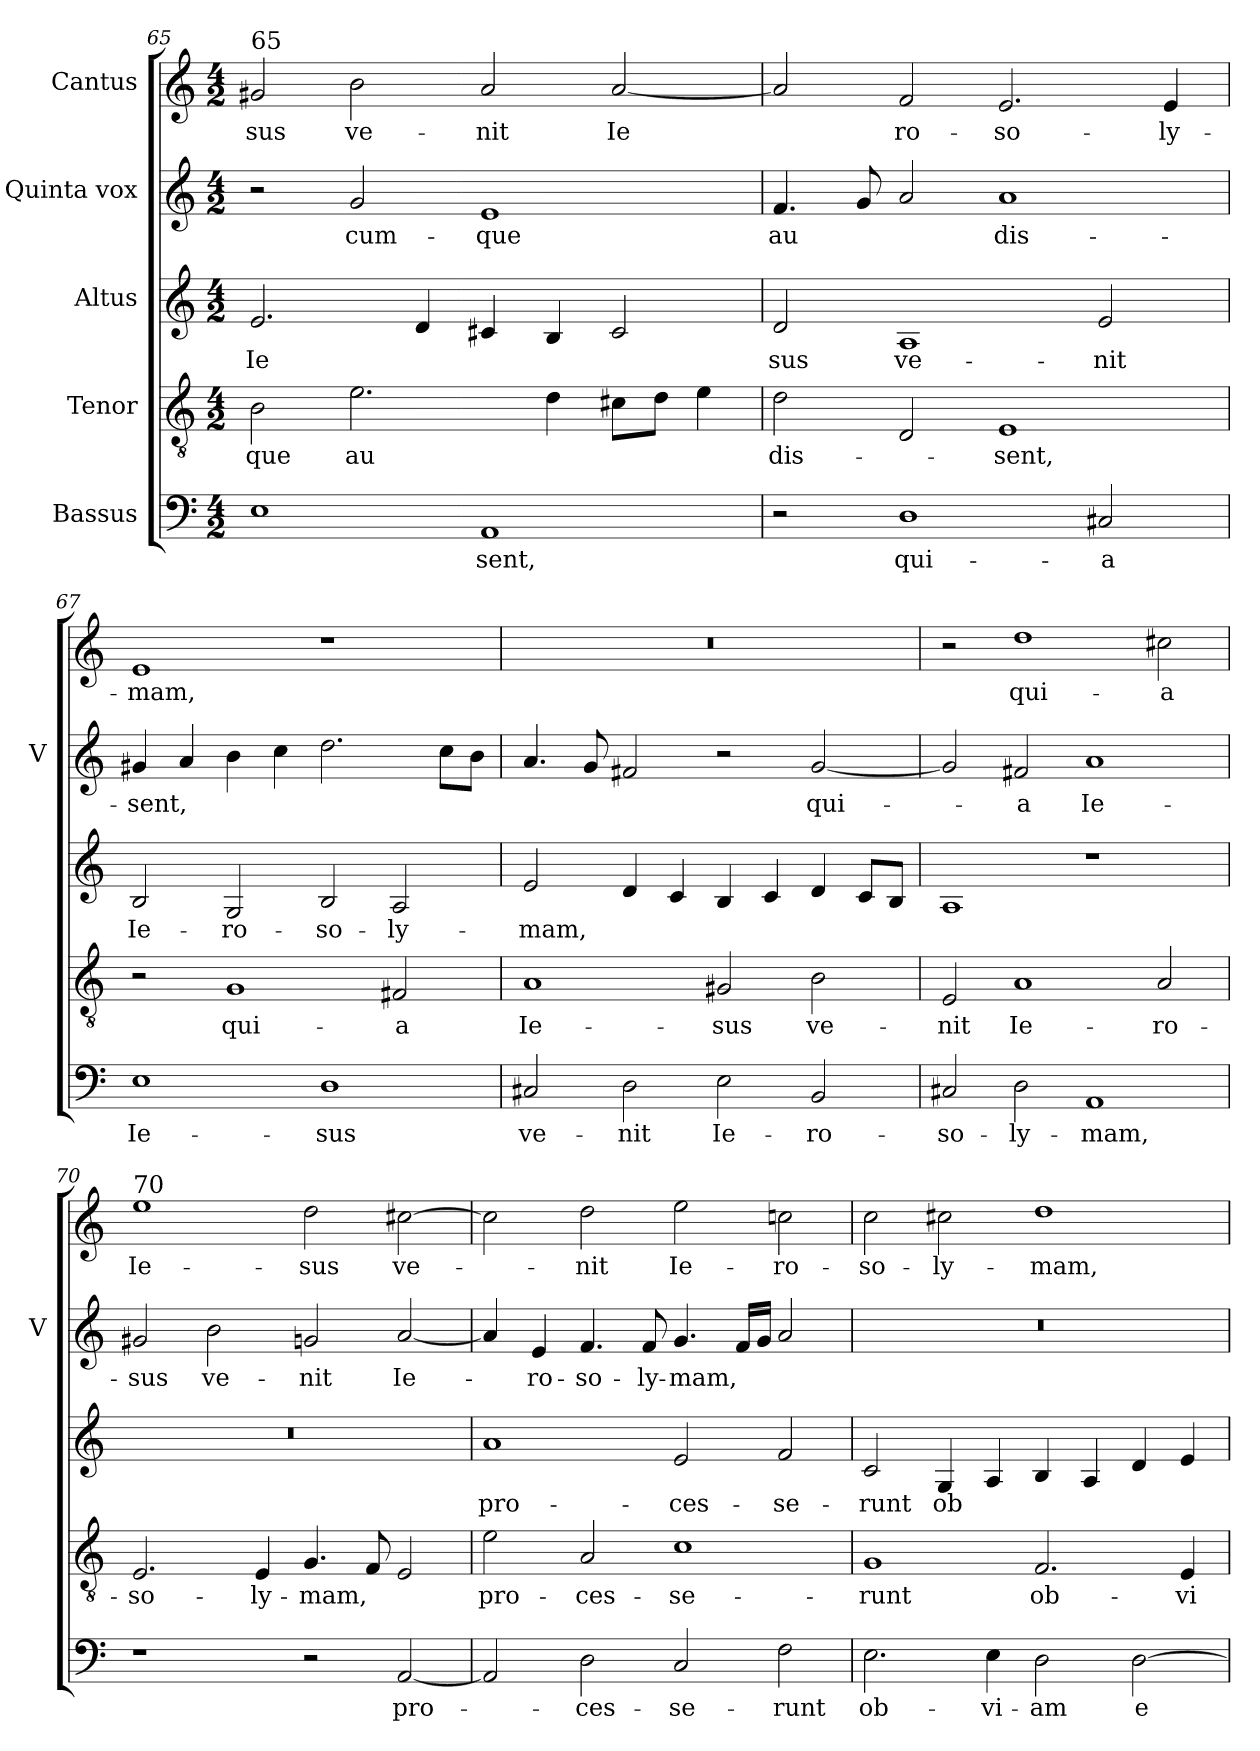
**kern	**text	**kern	**text	**kern	**text	**kern	**text	**kern	**text
*part5	*part5	*part4	*part4	*part3	*part3	*part2	*part2	*part1	*part1
*staff5	*staff5	*staff4	*staff4	*staff3	*staff3	*staff2	*staff2	*staff1	*staff1
*I"Bassus	*	*I"Tenor	*	*I"Altus	*	*I"Quinta vox	*	*I"Cantus	*
*	*	*	*	*	*	*I'V	*	*	*
*clefF4	*	*clefGv2	*	*clefG2	*	*clefG2	*	*clefG2	*
*k[]	*	*k[]	*	*k[]	*	*k[]	*	*k[]	*
*M4/2	*	*M4/2	*	*M4/2	*	*M4/2	*	*M4/2	*
=65	=65	=65	=65	=65	=65	=65	=65	=65	=65
!	!	!	!	!	!	!	!	!LO:TX:a:t=65	!
!	!	!	!LO:LY:b	!	!LO:LY:b	!	!	!	!LO:LY:b
1E	.	2B\	que	2.e/	Ie-	2r	.	2g#X/	sus
!	!	!	!LO:LY:b	!	!	!	!LO:LY:b	!	!LO:LY:b
.	.	2.e\	au-	.	.	2g/	cum-	2b\	ve-
.	.	.	.	4d/	.	.	.	.	.
!	!LO:LY:b	!	!	!	!LO:LY:b	!	!LO:LY:b	!	!LO:LY:b
1AA	sent,	.	.	4c#X/	-	1e	que	2a/	nit
.	.	4d\	.	4B/	.	.	.	.	.
!	!	!	!LO:LY:b	!	!	!	!	!	!LO:LY:b
.	.	8c#X\L	-	2c#/	.	.	.	[2a/	Ie-
.	.	8d\J	.	.	.	.	.	.	.
.	.	4e\	.	.	.	.	.	.	.
!!LO:LB:g=z
=66	=66	=66	=66	=66	=66	=66	=66	=66	=66
!	!	!	!LO:LY:b	!	!LO:LY:b	!	!LO:LY:b	!	!LO:LY:b
2r	.	2d\	dis-	2d/	sus	4.f/	au	2a/]	-
!	!	!	!	!	!	!	!LO:LY:b	!	!
.	.	.	.	.	.	8g/	-	.	.
!	!LO:LY:b	!	!	!	!LO:LY:b	!	!	!	!LO:LY:b
1D	qui-	2D/	.	1A	ve-	2a/	.	2f/	ro-
!	!	!	!LO:LY:b	!	!	!	!LO:LY:b	!	!LO:LY:b
.	.	1E	sent,	.	.	1a	dis-	2.e/	so-
!	!LO:LY:b	!	!	!	!LO:LY:b	!	!	!	!
2C#X/	a	.	.	2e/	nit	.	.	.	.
!	!	!	!	!	!	!	!	!	!LO:LY:b
.	.	.	.	.	.	.	.	4e/	ly-
=67	=67	=67	=67	=67	=67	=67	=67	=67	=67
!	!LO:LY:b	!	!	!	!LO:LY:b	!	!LO:LY:b	!	!LO:LY:b
1E	Ie-	2r	.	2B/	Ie-	4g#X/	sent,	1e	mam,
.	.	.	.	.	.	4a/	.	.	.
!	!	!	!LO:LY:b	!	!LO:LY:b	!	!	!	!
.	.	1G	qui-	2G/	ro-	4b\	.	.	.
.	.	.	.	.	.	4cc\	.	.	.
!	!LO:LY:b	!	!	!	!LO:LY:b	!	!	!	!
1D	sus	.	.	2B/	so-	2.dd\	.	1r	.
!	!	!	!LO:LY:b	!	!LO:LY:b	!	!	!	!
.	.	2F#X/	a	2A/	ly-	.	.	.	.
.	.	.	.	.	.	8cc\L	.	.	.
.	.	.	.	.	.	8b\J	.	.	.
=68	=68	=68	=68	=68	=68	=68	=68	=68	=68
!	!LO:LY:b	!	!LO:LY:b	!	!LO:LY:b	!	!	!	!
2C#X/	ve-	1A	Ie-	2e/	mam,	4.a/	.	0r	.
.	.	.	.	.	.	8g/	.	.	.
!	!LO:LY:b	!	!	!	!	!	!	!	!
2D\	nit	.	.	4d/	.	2f#X/	.	.	.
.	.	.	.	4c/	.	.	.	.	.
!	!LO:LY:b	!	!LO:LY:b	!	!	!	!	!	!
2E\	Ie-	2G#X/	sus	4B/	.	2r	.	.	.
.	.	.	.	4c/	.	.	.	.	.
!	!LO:LY:b	!	!LO:LY:b	!	!	!	!LO:LY:b	!	!
2BB/	ro-	2B\	ve-	4d/	.	[2g/	qui-	.	.
.	.	.	.	8c/L	.	.	.	.	.
.	.	.	.	8B/J	.	.	.	.	.
=69	=69	=69	=69	=69	=69	=69	=69	=69	=69
!	!LO:LY:b	!	!LO:LY:b	!	!	!	!	!	!
2C#X/	so-	2E/	nit	1A	.	2g/]	.	2r	.
!	!LO:LY:b	!	!LO:LY:b	!	!	!	!LO:LY:b	!	!LO:LY:b
2D\	ly-	1A	Ie-	.	.	2f#X/	a	1dd	qui-
!	!LO:LY:b	!	!	!	!	!	!LO:LY:b	!	!
1AA	mam,	.	.	1r	.	1a	Ie-	.	.
!	!	!	!LO:LY:b	!	!	!	!	!	!LO:LY:b
.	.	2A/	ro-	.	.	.	.	2cc#X\	a
!!LO:LB:g=z
=70	=70	=70	=70	=70	=70	=70	=70	=70	=70
!	!	!	!	!	!	!	!	!LO:TX:a:t=70	!
!	!	!	!LO:LY:b	!	!	!	!LO:LY:b	!	!LO:LY:b
1r	.	2.E/	so-	0r	.	2g#X/	sus	1ee	Ie-
!	!	!	!	!	!	!	!LO:LY:b	!	!
.	.	.	.	.	.	2b\	ve-	.	.
!	!	!	!LO:LY:b	!	!	!	!	!	!
.	.	4E/	ly-	.	.	.	.	.	.
!	!	!	!LO:LY:b	!	!	!	!LO:LY:b	!	!LO:LY:b
2r	.	4.G/	mam,	.	.	2gn/	nit	2dd\	sus
.	.	8F/	.	.	.	.	.	.	.
!	!LO:LY:b	!	!	!	!	!	!LO:LY:b	!	!LO:LY:b
[2AA/	pro-	2E/	.	.	.	[2a/	Ie-	[2cc#X\	ve-
=71	=71	=71	=71	=71	=71	=71	=71	=71	=71
!	!	!	!LO:LY:b	!	!LO:LY:b	!	!	!	!
2AA/]	.	2e\	pro-	1a	pro-	4a/]	.	2cc#\]	.
!	!	!	!	!	!	!	!LO:LY:b	!	!
.	.	.	.	.	.	4e/	ro-	.	.
!	!LO:LY:b	!	!LO:LY:b	!	!	!	!LO:LY:b	!	!LO:LY:b
2D\	ces-	2A/	ces-	.	.	4.f/	so-	2dd\	nit
!	!	!	!	!	!	!	!LO:LY:b	!	!
.	.	.	.	.	.	8f/	ly-	.	.
!	!LO:LY:b	!	!LO:LY:b	!	!LO:LY:b	!	!LO:LY:b	!	!LO:LY:b
2C/	se-	1c	se-	2e/	ces-	4.g/	mam,	2ee\	Ie-
.	.	.	.	.	.	16f/LL	.	.	.
.	.	.	.	.	.	16g/JJ	.	.	.
!	!LO:LY:b	!	!	!	!LO:LY:b	!	!	!	!LO:LY:b
2F\	runt	.	.	2f/	se-	2a/	.	2ccn\	ro-
=72	=72	=72	=72	=72	=72	=72	=72	=72	=72
!	!LO:LY:b	!	!LO:LY:b	!	!LO:LY:b	!	!	!	!LO:LY:b
2.E\	ob-	1G	runt	2c/	runt	0r	.	2cc\	so-
!	!	!	!	!	!LO:LY:b	!	!	!	!LO:LY:b
.	.	.	.	4G/	ob	.	.	2cc#X\	ly-
!	!LO:LY:b	!	!	!	!	!	!	!	!
4E\	vi-	.	.	4A/	.	.	.	.	.
!	!LO:LY:b	!	!LO:LY:b	!	!	!	!	!	!LO:LY:b
2D\	am	2.F/	ob-	4B/	.	.	.	1dd	mam,
.	.	.	.	4A/	.	.	.	.	.
!	!LO:LY:b	!	!	!	!	!	!	!	!
[2D\	e-	.	.	4d/	.	.	.	.	.
!	!	!	!LO:LY:b	!	!	!	!	!	!
.	.	4E/	vi-	4e/	.	.	.	.	.
=	=	=	=	=	=	=	=	=	=
*-	*-	*-	*-	*-	*-	*-	*-	*-	*-
